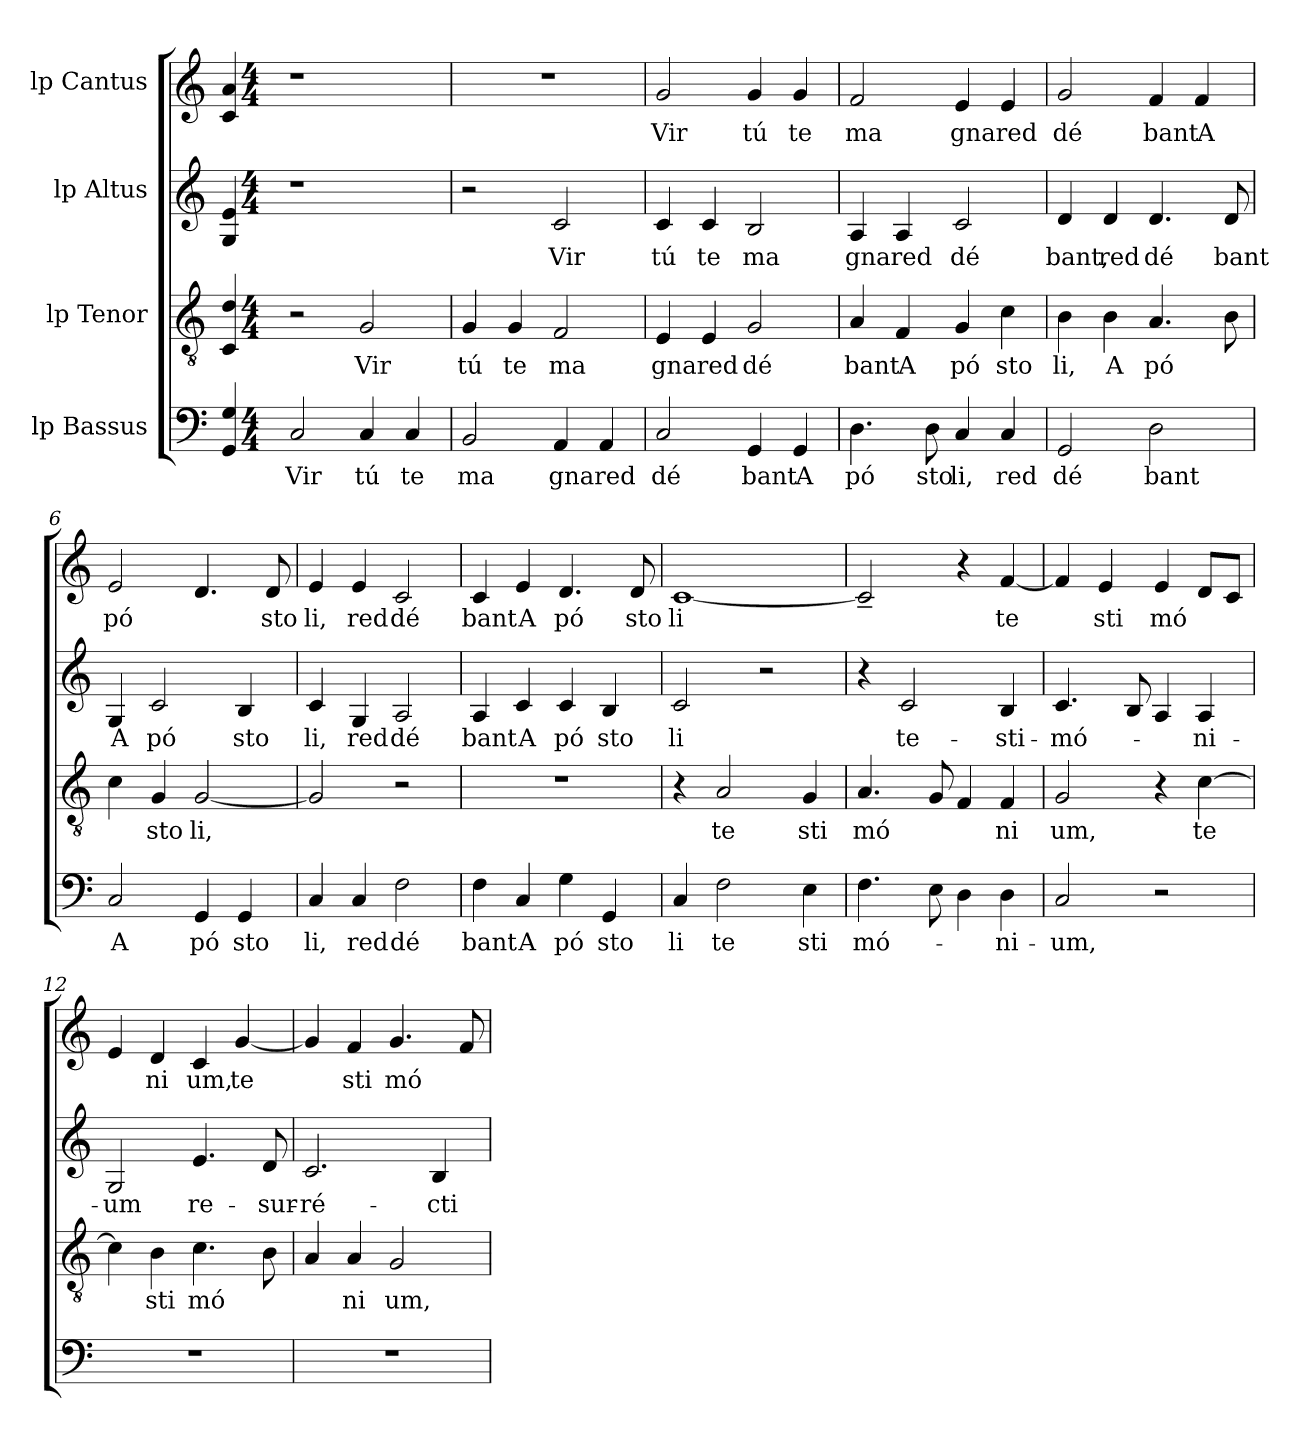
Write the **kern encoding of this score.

**kern	**text	**kern	**text	**kern	**text	**kern	**text
*part4	*part4	*part3	*part3	*part2	*part2	*part1	*part1
*staff4	*staff4	*staff3	*staff3	*staff2	*staff2	*staff1	*staff1
*I"lp Bassus	*	*I"lp Tenor	*	*I"lp Altus	*	*I"lp Cantus	*
!!LO:PB:g=z
*stria5	*	*stria5	*	*stria5	*	*stria5	*
*clefF4	*	*clefGv2	*	*clefG2	*	*clefG2	*
=1	=1	=1	=1	=1	=1	=1	=1
4G/ 4GG/	.	4d/ 4C/	.	4e/ 4G/	.	4a/ 4c/	.
*M4/4	*	*M4/4	*	*M4/4	*	*M4/4	*
*met(c)	*	*met(c)	*	*met(c)	*	*met(c)	*
!	!LO:LY:b:cj	!	!	!	!	!	!
2C/	Vir	2r	.	1r	.	1r	.
!	!LO:LY:b:cj	!	!LO:LY:b:cj	!	!	!	!
4C/	tú	2G/	Vir	.	.	.	.
!	!LO:LY:b:cj	!	!	!	!	!	!
4C/	te	.	.	.	.	.	.
=2	=2	=2	=2	=2	=2	=2	=2
!	!LO:LY:b:cj	!	!LO:LY:b:cj	!	!	!	!
2BB/	ma	4G/	tú	2r	.	1r	.
!	!	!	!LO:LY:b:cj	!	!	!	!
.	.	4G/	te	.	.	.	.
!	!LO:LY:b:cj	!	!LO:LY:b:cj	!	!LO:LY:b:cj	!	!
4AA/	gna	2F/	ma	2c/	Vir	.	.
!	!LO:LY:b:cj	!	!	!	!	!	!
4AA/	red	.	.	.	.	.	.
=3	=3	=3	=3	=3	=3	=3	=3
!	!LO:LY:b:cj	!	!LO:LY:b:cj	!	!LO:LY:b:cj	!	!LO:LY:b:cj
2C/	dé	4E/	gna	4c/	tú	2g/	Vir
!	!	!	!LO:LY:b:cj	!	!LO:LY:b:cj	!	!
.	.	4E/	red	4c/	te	.	.
!	!LO:LY:b:cj	!	!LO:LY:b:cj	!	!LO:LY:b:cj	!	!LO:LY:b:cj
4GG/	bant	2G/	dé	2B/	ma	4g/	tú
!	!LO:LY:b:cj	!	!	!	!	!	!LO:LY:b:cj
4GG/	A	.	.	.	.	4g/	te
=4	=4	=4	=4	=4	=4	=4	=4
!	!LO:LY:b:cj	!	!LO:LY:b:cj	!	!LO:LY:b:cj	!	!LO:LY:b:cj
4.D\	pó	4A/	bant	4A/	gna	2f/	ma
!	!	!	!LO:LY:b:cj	!	!LO:LY:b:cj	!	!
.	.	4F/	A	4A/	red	.	.
!	!LO:LY:b:cj	!	!	!	!	!	!
8D\	sto	.	.	.	.	.	.
!	!LO:LY:b:cj	!	!LO:LY:b:cj	!	!LO:LY:b:cj	!	!LO:LY:b:cj
4C/	li,	4G/	pó	2c/	dé	4e/	gna
!	!LO:LY:b:cj	!	!LO:LY:b:cj	!	!	!	!LO:LY:b:cj
4C/	red	4c\	sto	.	.	4e/	red
!!LO:LB:g=z
=5	=5	=5	=5	=5	=5	=5	=5
!	!LO:LY:b:cj	!	!LO:LY:b:cj	!	!LO:LY:b:cj	!	!LO:LY:b:cj
2GG/	dé	4B\	li,	4d/	bant,	2g/	dé
!	!	!	!LO:LY:b:cj	!	!LO:LY:b:cj	!	!
.	.	4B\	A	4d/	red	.	.
!	!LO:LY:b:cj	!	!LO:LY:b:cj	!	!LO:LY:b:cj	!	!LO:LY:b:cj
2D\	bant	4.A/	pó	4.d/	dé	4f/	bant
!	!	!	!	!	!	!	!LO:LY:b:cj
.	.	.	.	.	.	4f/	A
!	!	!	!	!	!LO:LY:b:cj	!	!
.	.	8B\	.	8d/	bant	.	.
=6	=6	=6	=6	=6	=6	=6	=6
!	!LO:LY:b:cj	!	!	!	!LO:LY:b:cj	!	!LO:LY:b:cj
2C/	A	4c\	.	4G/	A	2e/	pó
!	!	!	!LO:LY:b:cj	!	!LO:LY:b:cj	!	!
.	.	4G/	sto	2c/	pó	.	.
!	!LO:LY:b:cj	!	!LO:LY:b:cj	!	!	!	!
4GG/	pó	[<2G/	li,	.	.	4.d/	.
!	!LO:LY:b:cj	!	!	!	!LO:LY:b:cj	!	!
4GG/	sto	.	.	4B/	sto	.	.
!	!	!	!	!	!	!	!LO:LY:b:cj
.	.	.	.	.	.	8d/	sto
=7	=7	=7	=7	=7	=7	=7	=7
!	!LO:LY:b:cj	!	!	!	!LO:LY:b:cj	!	!LO:LY:b:cj
4C/	li,	2G/]	.	4c/	li,	4e/	li,
!	!LO:LY:b:cj	!	!	!	!LO:LY:b:cj	!	!LO:LY:b:cj
4C/	red	.	.	4G/	red	4e/	red
!	!LO:LY:b:cj	!	!	!	!LO:LY:b:cj	!	!LO:LY:b:cj
2F\	dé	2r	.	2A/	dé	2c/	dé
=8	=8	=8	=8	=8	=8	=8	=8
!	!LO:LY:b:cj	!	!	!	!LO:LY:b:cj	!	!LO:LY:b:cj
4F\	bant	1r	.	4A/	bant	4c/	bant
!	!LO:LY:b:cj	!	!	!	!LO:LY:b:cj	!	!LO:LY:b:cj
4C/	A	.	.	4c/	A	4e/	A
!	!LO:LY:b:cj	!	!	!	!LO:LY:b:cj	!	!LO:LY:b:cj
4G\	pó	.	.	4c/	pó	4.d/	pó
!	!LO:LY:b:cj	!	!	!	!LO:LY:b:cj	!	!
4GG/	sto	.	.	4B/	sto	.	.
!	!	!	!	!	!	!	!LO:LY:b:cj
.	.	.	.	.	.	8d/	sto
=9	=9	=9	=9	=9	=9	=9	=9
!	!LO:LY:b:cj	!	!	!	!LO:LY:b:cj	!	!LO:LY:b:cj
4C/	li	4r	.	2c/	li	[>1c	li
!	!LO:LY:b:cj	!	!LO:LY:b:cj	!	!	!	!
2F\	te	2A/	te	.	.	.	.
.	.	.	.	2r	.	.	.
!	!LO:LY:b:cj	!	!LO:LY:b:cj	!	!	!	!
4E\	sti	4G/	sti	.	.	.	.
!!LO:LB:g=z
=10	=10	=10	=10	=10	=10	=10	=10
!	!LO:LY:b	!	!LO:LY:b	!	!	!	!
4.F\	mó-	4.A/	mó	4r	.	2c~</]	.
!	!	!	!	!	!LO:LY:b:cj	!	!
.	.	.	.	2c/	te-	.	.
8E\	.	8G/	.	.	.	.	.
4D\	.	4F/	.	.	.	4r	.
!	!LO:LY:b:cj	!	!LO:LY:b:cj	!	!LO:LY:b:cj	!	!LO:LY:b:cj
4D\	-ni-	4F/	ni	4B/	-sti-	[<4f/	te
=11	=11	=11	=11	=11	=11	=11	=11
!	!LO:LY:b:cj	!	!LO:LY:b:cj	!	!LO:LY:b	!	!
2C/	-um,	2G/	um,	4.c/	-mó-	4f/]	.
!	!	!	!	!	!	!	!LO:LY:b:cj
.	.	.	.	.	.	4e/	sti
.	.	.	.	8B/	.	.	.
!	!	!	!	!	!	!	!LO:LY:b
2r	.	4r	.	4A/	.	4e/	mó
!	!	!	!LO:LY:b:cj	!	!LO:LY:b:cj	!	!
.	.	[>4c\	te	4A/	-ni-	8d/L	.
.	.	.	.	.	.	8c/J	.
=12	=12	=12	=12	=12	=12	=12	=12
!	!	!	!	!	!LO:LY:b:cj	!	!
1r	.	4c\]	.	2G/	-um	4e/	.
!	!	!	!LO:LY:b:cj	!	!	!	!LO:LY:b:cj
.	.	4B\	sti	.	.	4d/	ni
!	!	!	!LO:LY:b	!	!LO:LY:b:cj	!	!LO:LY:b:cj
.	.	4.c\	mó	4.e/	re-	4c/	um,
!	!	!	!	!	!	!	!LO:LY:b:cj
.	.	.	.	.	.	[<4g/	te
!	!	!	!	!	!LO:LY:b:cj	!	!
.	.	8B\	.	8d/	-sur-	.	.
=13	=13	=13	=13	=13	=13	=13	=13
!	!	!	!	!	!LO:LY:b:cj	!	!
1r	.	4A/	.	2.c/	-ré-	4g/]	.
!	!	!	!LO:LY:b:cj	!	!	!	!LO:LY:b:cj
.	.	4A/	ni	.	.	4f/	sti
!	!	!	!LO:LY:b:cj	!	!	!	!LO:LY:b
.	.	2G/	um,	.	.	4.g/	mó
!	!	!	!	!	!LO:LY:b:cj	!	!
.	.	.	.	4B/	-cti-	.	.
.	.	.	.	.	.	8f/	.
=	=	=	=	=	=	=	=
*-	*-	*-	*-	*-	*-	*-	*-
